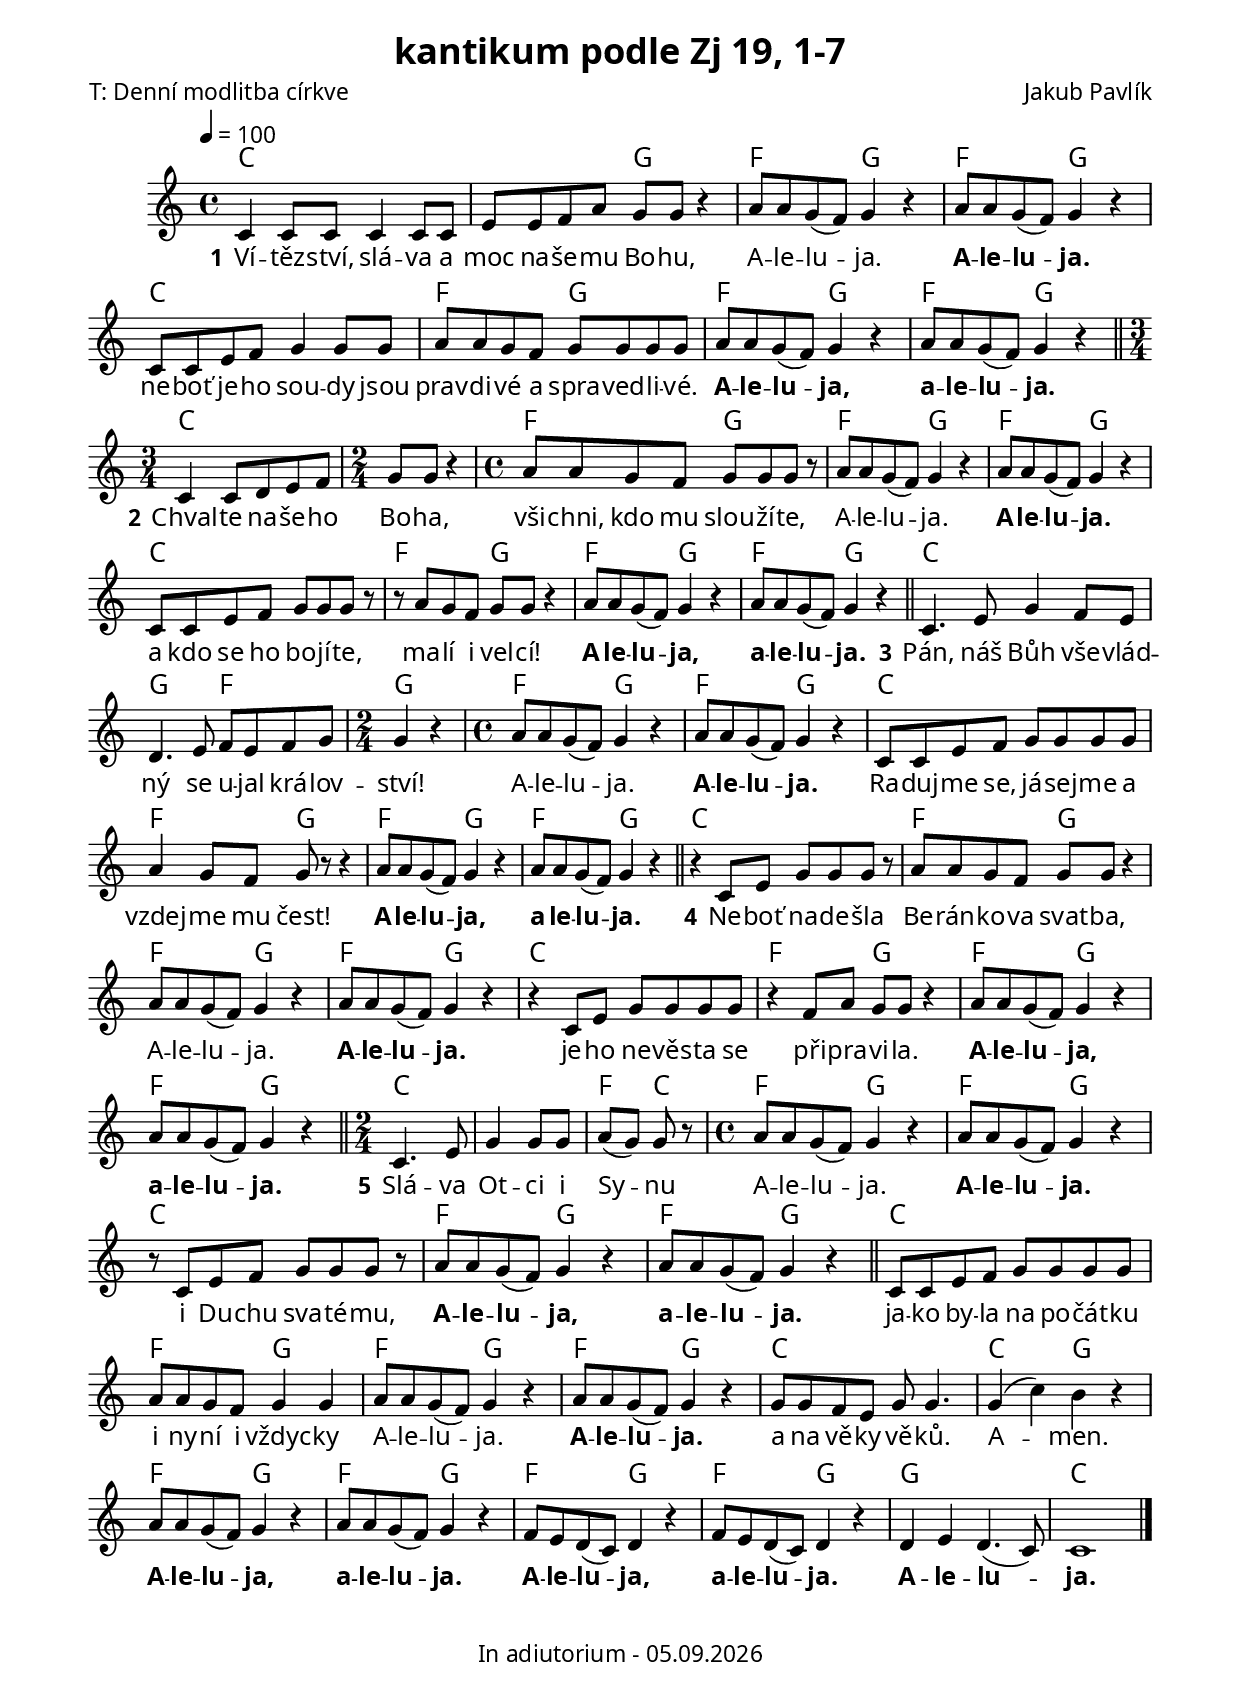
\version "2.17.24"

\include "../../spolecne/layout.ly"
\include "../../spolecne/tiraz.ly"

\header {
  title = "kantikum podle Zj 19, 1-7"
  composer = "Jakub Pavlík"
  poet = \markup\column{
           \line{"T: Denní modlitba církve"}
  }
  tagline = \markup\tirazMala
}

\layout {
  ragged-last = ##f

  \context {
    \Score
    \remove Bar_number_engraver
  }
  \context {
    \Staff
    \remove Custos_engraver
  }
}

\paper {
  ragged-bottom = ##t
}

lb = { \override LyricText #'font-series = #'bold }
ln = { \revert LyricText #'font-series }

% text aleluja
al = \lyricmode { A -- le -- lu -- ja. \lb A -- le -- lu -- ja. \ln }
alal = \lyricmode { \lb A -- le -- lu -- ja, a -- le -- lu -- ja. \ln }

text = \lyricmode {
  \set stanza = #"1"
  Ví -- těz -- ství, slá -- va a moc na -- še -- mu Bo -- hu,
  \al
  ne -- boť je -- ho sou -- dy jsou prav -- di -- vé a spra -- ved -- li -- vé.
  \alal

  \set stanza = #"2"
  Chval -- te na -- še -- ho Bo -- ha, vši -- chni, kdo mu slou -- ží -- te,
  \al
  a kdo se ho bo -- jí -- te, ma -- lí i vel -- cí!
  \alal

  \set stanza = #"3"
  Pán, náš Bůh  vše -- vlád -- ný
  se u -- jal krá -- lov -- ství!
  \al
  Ra -- duj -- me se, já -- sej -- me a vzdej -- me mu čest!
  \alal

  \set stanza = #"4"
  Ne -- boť na -- de -- šla Be -- rán -- ko -- va svat -- ba,
  \al
  je -- ho ne -- věs -- ta se při -- pra -- vi -- la.
  \alal

  \set stanza = #"5"
  Slá -- va Ot -- ci i Sy -- nu
  \al
  i Du -- chu sva -- té -- mu,
  \alal
  ja -- ko by -- la na po -- čát -- ku i ny -- ní i vždyc -- ky
  \al
  a na vě -- ky vě -- ků. A -- men.
  \alal

  \alal
  \lb A -- le -- lu -- ja. \ln
}

cal = \chordmode { f2 g2 f2 g2 }

akordy = \chords {
  % Vitezstvi
  c1. g2 \cal
  c1 f2 g \cal
  % Chvalte
  c1*5/4 f2 g \cal
  c1 f2 g \cal
  % Pan
  c1 g2 f g \cal
  c1 f2 g2 \cal
  % Nebesot
  c1 f2 g \cal
  c1 f2 g2 \cal
  % Slava
  c1 f4 c \cal
  c1 \cal
  c1 f2 g \cal
  c1 c2 g
  \cal
  f2 g f g
  g1 c
}

aleluja = \relative c'' { a8 a g( f) g4 r a8 a g( f) g4 r }

strofa = { \bar "||" }

melodie = \relative c' {
  \tempo 4 = 100
  \set midiInstrument = #"acoustic grand 1"

  \key c \major
  % Vitezstvi
  c4 c8 c c4 c8 c e e f a g g r4
  \aleluja

  % Nebot jeho
  c,8 c e f g4 g8 g a a g f g g g g
  \aleluja \strofa

  % Chvalte
  \time 3/4 c,4 c8 d e f \time 2/4 g g r4 \time 4/4 a8 a g f g g g r
  \aleluja
  c,8 c e f g g g r r a g f g g r4
  \aleluja \strofa

  % Pan
  c,4. e8 g4 f8 e d4. e8 f e f g \time 2/4 g4 r \time 4/4
  \aleluja
  c,8 c e f g g g g a4 g8 f g r8 r4
  \aleluja \strofa

  % Nebot nadesla
  r4 c,8 e g g g r a8 a g f g g r4
  \aleluja
  r4 c,8 e g g g g r4 f8 a g g r4
  \aleluja \strofa

  % Slava
  \time 2/4 c,4. e8 g4 g8 g a( g) g r \time 4/4
  \aleluja
  r8 c, e f g g g r
  \aleluja \strofa

  % Jako
  c,8 c e f g g g g a a g f g4 g
  \aleluja
  g8 g f e g g4. g4( c) b r
  \aleluja
  % extra aleluja
  f8 e d( c) d4 r f8 e d( c) d4 r
  d4 e d4.( c8) c1 \bar "|."
}

% zalm
\score {
  <<
    % takhle se da snadno transponovat
    % \transpose f' c' {
      \akordy
    % }
    % \transpose f' c' {
      \melodie
    % }
    \addlyrics { \text }
  >>
  \layout {}
  \midi {}
  \header{
    piece = ""
  }
}
